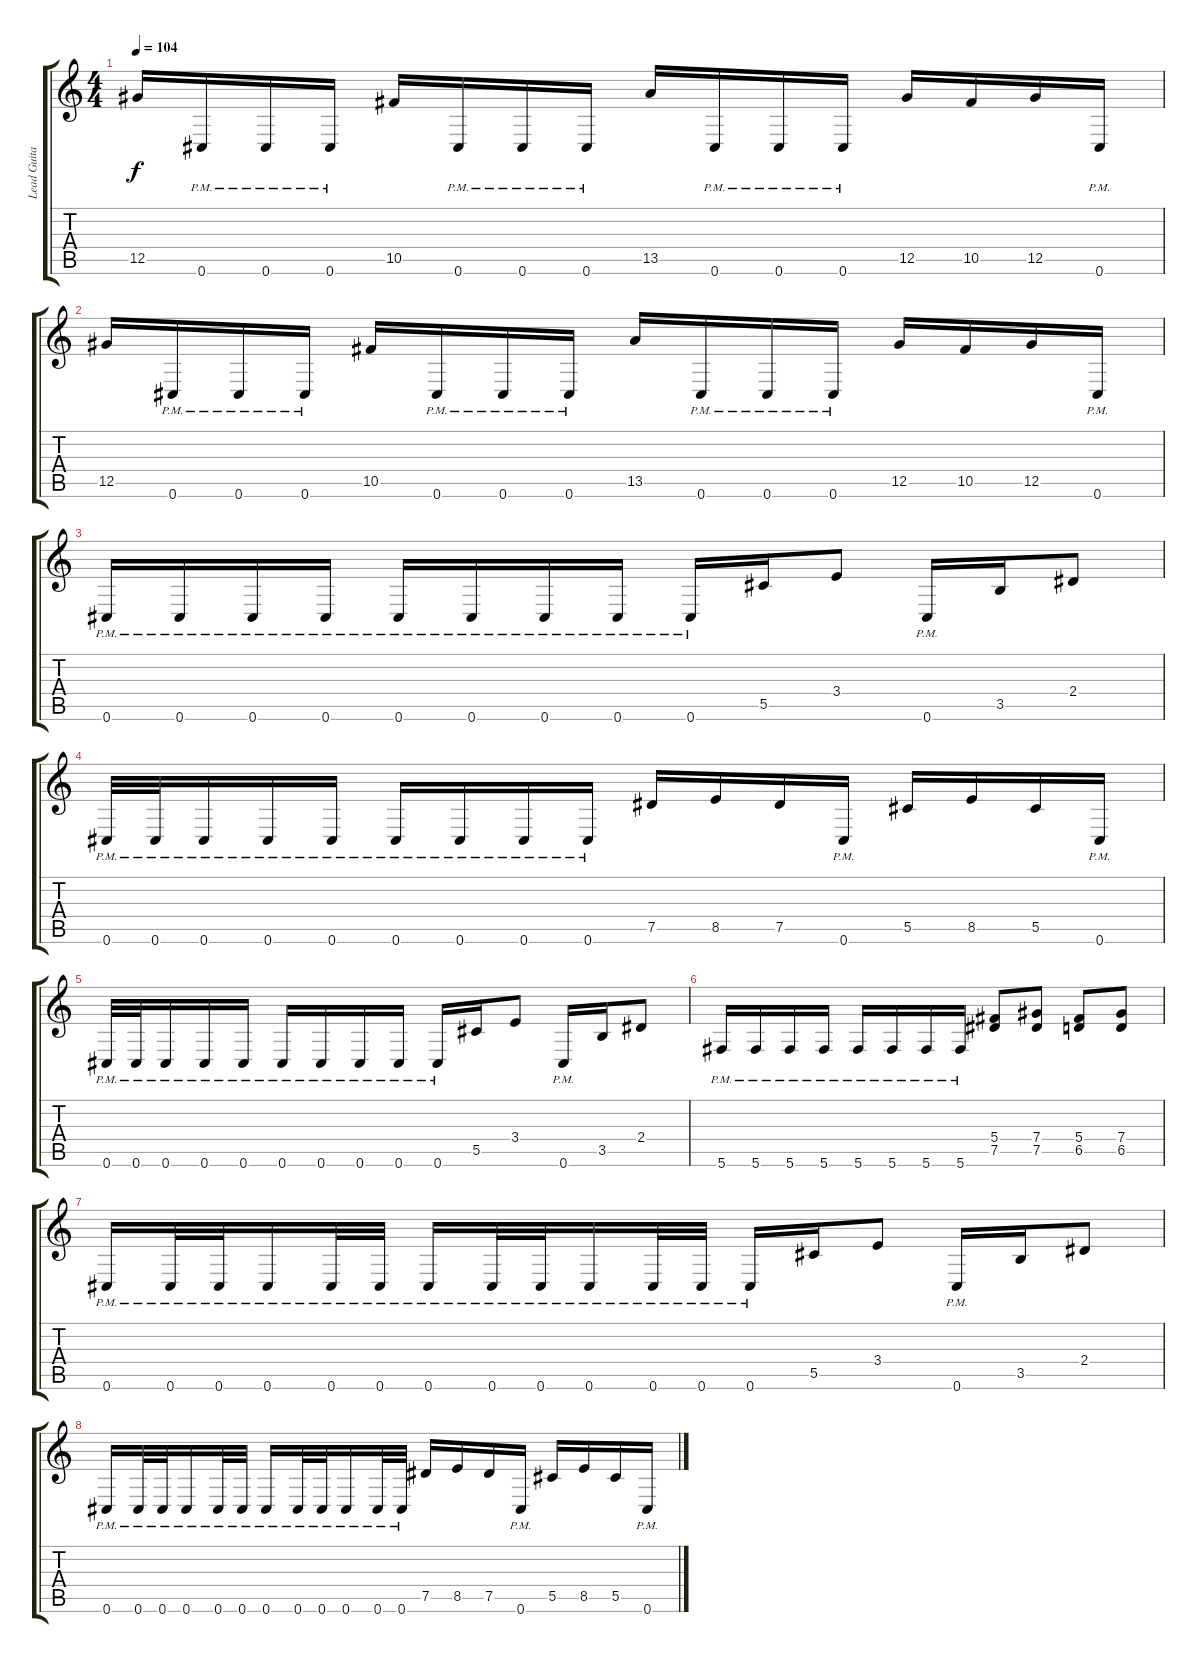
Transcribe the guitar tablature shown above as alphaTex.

\track ("Lead Guitar" "Lead Guita") {instrument distortionguitar}
\staff {score tabs}
\tuning (Eb4 Bb3 Gb3 Db3 Ab2 Db2) {hide}
\ts (4 4)
\tempo 104
\clef g2
\ks c
12.5.16{dy f balance 13} 0.6{pm}.16 0.6{pm}.16 0.6{pm}.16 10.5.16 0.6{pm}.16 0.6{pm}.16 0.6{pm}.16 13.5.16 0.6{pm}.16 0.6{pm}.16 0.6{pm}.16 12.5.16 10.5.16 12.5.16 0.6{pm}.16 |
12.5.16 0.6{pm}.16 0.6{pm}.16 0.6{pm}.16 10.5.16 0.6{pm}.16 0.6{pm}.16 0.6{pm}.16 13.5.16 0.6{pm}.16 0.6{pm}.16 0.6{pm}.16 12.5.16 10.5.16 12.5.16 0.6{pm}.16 |
0.6{pm}.16 0.6{pm}.16 0.6{pm}.16 0.6{pm}.16 0.6{pm}.16 0.6{pm}.16 0.6{pm}.16 0.6{pm}.16 0.6{pm}.16 5.5.16 3.4.8 0.6{pm}.16 3.5.16 2.4.8 |
0.6{pm}.32 0.6{pm}.32 0.6{pm}.16 0.6{pm}.16 0.6{pm}.16 0.6{pm}.16 0.6{pm}.16 0.6{pm}.16 0.6{pm}.16 7.5.16 8.5.16 7.5.16 0.6{pm}.16 5.5.16 8.5.16 5.5.16 0.6{pm}.16 |
0.6{pm}.32 0.6{pm}.32 0.6{pm}.16 0.6{pm}.16 0.6{pm}.16 0.6{pm}.16 0.6{pm}.16 0.6{pm}.16 0.6{pm}.16 0.6{pm}.16 5.5.16 3.4.8 0.6{pm}.16 3.5.16 2.4.8 |
5.6{pm}.16 5.6{pm}.16 5.6{pm}.16 5.6{pm}.16 5.6{pm}.16 5.6{pm}.16 5.6{pm}.16 5.6{pm}.16 (5.4 7.5).8 (7.4 7.5).8 (5.4 6.5).8 (7.4 6.5).8 |
0.6{pm}.16 0.6{pm}.32 0.6{pm}.32 0.6{pm}.16 0.6{pm}.32 0.6{pm}.32 0.6{pm}.16 0.6{pm}.32 0.6{pm}.32 0.6{pm}.16 0.6{pm}.32 0.6{pm}.32 0.6{pm}.16 5.5.16 3.4.8 0.6{pm}.16 3.5.16 2.4.8 |
0.6{pm}.16 0.6{pm}.32 0.6{pm}.32 0.6{pm}.16 0.6{pm}.32 0.6{pm}.32 0.6{pm}.16 0.6{pm}.32 0.6{pm}.32 0.6{pm}.16 0.6{pm}.32 0.6{pm}.32 7.5.16 8.5.16 7.5.16 0.6{pm}.16 5.5.16 8.5.16 5.5.16 0.6{pm}.16
